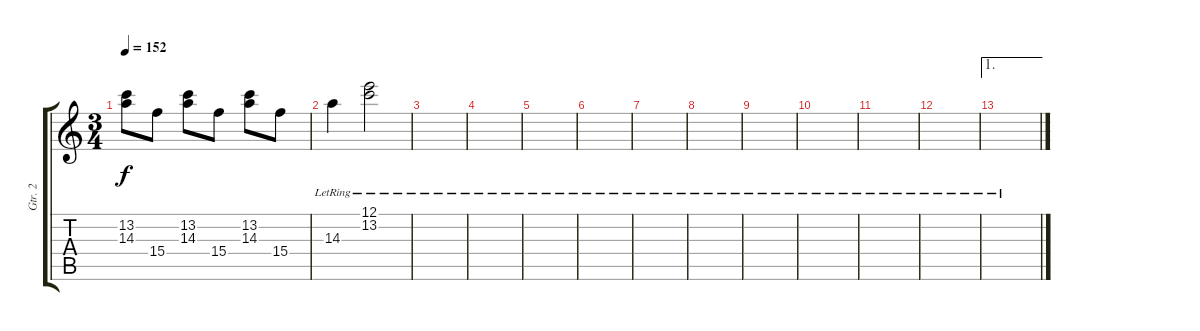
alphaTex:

\track ("Gtr. 2" "Gtr. 2") {instrument electricguitarjazz}
\staff {score tabs}
\tuning (E4 B3 G3 D3 A2 E2) {hide}
\ts (3 4)
\tempo 152
\clef g2
\ks c
(13.2 14.3).8{dy f} 15.4.8 (13.2 14.3).8 15.4.8 (13.2 14.3).8 15.4.8 |
14.3{lr}.4 (12.1{lr} 13.2{lr}).2 |
|
|
|
|
|
|
|
|
|
|
\ae 1
